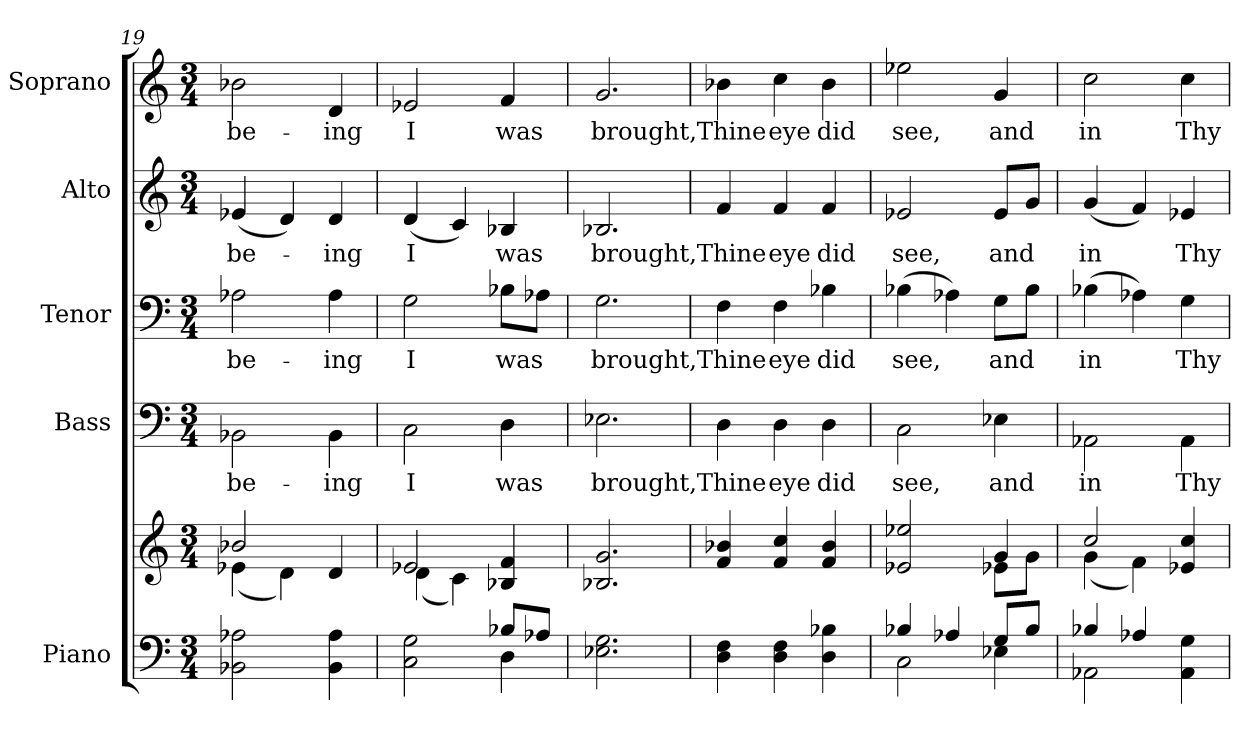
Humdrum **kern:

**kern	**kern	**kern	**text	**kern	**text	**kern	**text	**kern	**text
*part5	*part5	*part4	*part4	*part3	*part3	*part2	*part2	*part1	*part1
*staff6	*staff5	*staff4	*staff4	*staff3	*staff3	*staff2	*staff2	*staff1	*staff1
*I"Piano	*	*I"Bass	*	*I"Tenor	*	*I"Alto	*	*I"Soprano	*
*I'Pno.	*	*I'B.	*	*I'T.	*	*I'A.	*	*I'S.	*
*clefF4	*clefG2	*clefF4	*	*clefF4	*	*clefG2	*	*clefG2	*
*k[]	*k[]	*k[]	*	*k[]	*	*k[]	*	*k[]	*
*C:	*C:	*C:	*	*C:	*	*C:	*	*C:	*
*M3/4	*M3/4	*M3/4	*	*M3/4	*	*M3/4	*	*M3/4	*
=19	=19	=19	=19	=19	=19	=19	=19	=19	=19
*	*^	*	*	*	*	*	*	*	*
!	!	!	!	!LO:LY:b:color=#000000	!	!	!	!	!	!
!	!	!	!	!	!	!LO:LY:b:color=#000000	!	!	!	!
!	!	!	!	!	!	!	!	!LO:LY:b:color=#000000	!	!
!	!	!	!	!	!	!	!	!	!	!LO:LY:b:color=#000000
2BB-Xi\ 2A-Xi	2b-Xi/	(4e-Xi\	2BB-Xi\	be-	2A-Xi\	be-	(4e-Xi/	be-	2b-Xi\	be-
.	.	4di\)	.	.	.	.	4di/)	.	.	.
!	!	!	!	!LO:LY:b:color=#000000	!	!	!	!	!	!
!	!	!	!	!	!	!LO:LY:b:color=#000000	!	!	!	!
!	!	!	!	!	!	!	!	!LO:LY:b:color=#000000	!	!
!	!	!	!	!	!	!	!	!	!	!LO:LY:b:color=#000000
4BB-i\ 4A-i	4di/	4ryy	4BB-i\	-ing	4A-i\	-ing	4di/	-ing	4di/	-ing
!!LO:PB:g=z
=20	=20	=20	=20	=20	=20	=20	=20	=20	=20	=20
*^	*	*	*	*	*	*	*	*	*	*
!	!	!	!	!	!LO:LY:b:color=#000000	!	!	!	!	!	!
!	!	!	!	!	!	!	!LO:LY:b:color=#000000	!	!	!	!
!	!	!	!	!	!	!	!	!	!LO:LY:b:color=#000000	!	!
!	!	!	!	!	!	!	!	!	!	!	!LO:LY:b:color=#000000
2Ci\ 2Gi	2ryy	2e-Xi/	(4di\	2Ci\	I	2Gi\	I	(4di/	I	2e-Xi/	I
.	.	.	4ci\)	.	.	.	.	4ci/)	.	.	.
!	!	!	!	!	!LO:LY:b:color=#000000	!	!	!	!	!	!
!	!	!	!	!	!	!	!LO:LY:b:color=#000000	!	!	!	!
!	!	!	!	!	!	!	!	!	!LO:LY:b:color=#000000	!	!
!	!	!	!	!	!	!	!	!	!	!	!LO:LY:b:color=#000000
8B-Xi/L	4Di\	4B-Xi/ 4fi	4ryy	4Di\	was	8B-Xi\L	was	4B-Xi/	was	4fi/	was
8A-Xi/J	.	.	.	.	.	8A-Xi\J	.	.	.	.	.
*v	*v	*	*	*	*	*	*	*	*	*	*
*	*v	*v	*	*	*	*	*	*	*	*
=21	=21	=21	=21	=21	=21	=21	=21	=21	=21
!	!	!	!LO:LY:b:color=#000000	!	!	!	!	!	!
!	!	!	!	!	!LO:LY:b:color=#000000	!	!	!	!
!	!	!	!	!	!	!	!LO:LY:b:color=#000000	!	!
!	!	!	!	!	!	!	!	!	!LO:LY:b:color=#000000
2.E-Xi\ 2.Gi	2.B-Xi/ 2.gi	2.E-Xi\	brought,	2.Gi\	brought,	2.B-Xi/	brought,	2.gi/	brought,
!!LO:PB:g=z
=22	=22	=22	=22	=22	=22	=22	=22	=22	=22
!	!	!	!LO:LY:b:color=#000000	!	!	!	!	!	!
!	!	!	!	!	!LO:LY:b:color=#000000	!	!	!	!
!	!	!	!	!	!	!	!LO:LY:b:color=#000000	!	!
!	!	!	!	!	!	!	!	!	!LO:LY:b:color=#000000
4Di\ 4Fi	4fi/ 4b-Xi	4Di\	Thine	4Fi\	Thine	4fi/	Thine	4b-Xi\	Thine
!	!	!	!LO:LY:b:color=#000000	!	!	!	!	!	!
!	!	!	!	!	!LO:LY:b:color=#000000	!	!	!	!
!	!	!	!	!	!	!	!LO:LY:b:color=#000000	!	!
!	!	!	!	!	!	!	!	!	!LO:LY:b:color=#000000
4Di\ 4Fi	4fi/ 4cci	4Di\	eye	4Fi\	eye	4fi/	eye	4cci\	eye
!	!	!	!LO:LY:b:color=#000000	!	!	!	!	!	!
!	!	!	!	!	!LO:LY:b:color=#000000	!	!	!	!
!	!	!	!	!	!	!	!LO:LY:b:color=#000000	!	!
!	!	!	!	!	!	!	!	!	!LO:LY:b:color=#000000
4Di\ 4B-Xi	4fi/ 4b-i	4Di\	did	4B-Xi\	did	4fi/	did	4b-i\	did
=23	=23	=23	=23	=23	=23	=23	=23	=23	=23
*^	*^	*	*	*	*	*	*	*	*
!	!	!	!	!	!LO:LY:b:color=#000000	!	!	!	!	!	!
!	!	!	!	!	!	!	!LO:LY:b:color=#000000	!	!	!	!
!	!	!	!	!	!	!	!	!	!LO:LY:b:color=#000000	!	!
!	!	!	!	!	!	!	!	!	!	!	!LO:LY:b:color=#000000
4B-Xi/	2Ci\	2e-Xi/ 2ee-Xi	2ryy	2Ci\	see,	(4B-Xi\	see,	2e-Xi/	see,	2ee-Xi\	see,
4A-Xi/	.	.	.	.	.	4A-Xi\)	.	.	.	.	.
!	!	!	!	!	!LO:LY:b:color=#000000	!	!	!	!	!	!
!	!	!	!	!	!	!	!LO:LY:b:color=#000000	!	!	!	!
!	!	!	!	!	!	!	!	!	!LO:LY:b:color=#000000	!	!
!	!	!	!	!	!	!	!	!	!	!	!LO:LY:b:color=#000000
8Gi/L	4E-Xi\	4gi/	8e-Xi\L	4E-Xi\	and	8Gi\L	and	8e-i/L	and	4gi/	and
8B-i/J	.	.	8gi\J	.	.	8B-i\J	.	8gi/J	.	.	.
!!LO:PB:g=z
=24	=24	=24	=24	=24	=24	=24	=24	=24	=24	=24	=24
!	!	!	!	!	!LO:LY:b:color=#000000	!	!	!	!	!	!
!	!	!	!	!	!	!	!LO:LY:b:color=#000000	!	!	!	!
!	!	!	!	!	!	!	!	!	!LO:LY:b:color=#000000	!	!
!	!	!	!	!	!	!	!	!	!	!	!LO:LY:b:color=#000000
4B-Xi/	2AA-Xi\	2cci/	(4gi\	2AA-Xi\	in	(4B-Xi\	in	(4gi/	in	2cci\	in
4A-Xi/	.	.	4fi\)	.	.	4A-Xi\)	.	4fi/)	.	.	.
!	!	!	!	!	!LO:LY:b:color=#000000	!	!	!	!	!	!
!	!	!	!	!	!	!	!LO:LY:b:color=#000000	!	!	!	!
!	!	!	!	!	!	!	!	!	!LO:LY:b:color=#000000	!	!
!	!	!	!	!	!	!	!	!	!	!	!LO:LY:b:color=#000000
4AA-i\ 4Gi	4ryy	4e-Xi/ 4cci	4ryy	4AA-i\	Thy	4Gi\	Thy	4e-Xi/	Thy	4cci\	Thy
*v	*v	*	*	*	*	*	*	*	*	*	*
*	*v	*v	*	*	*	*	*	*	*	*
=	=	=	=	=	=	=	=	=	=
*-	*-	*-	*-	*-	*-	*-	*-	*-	*-
